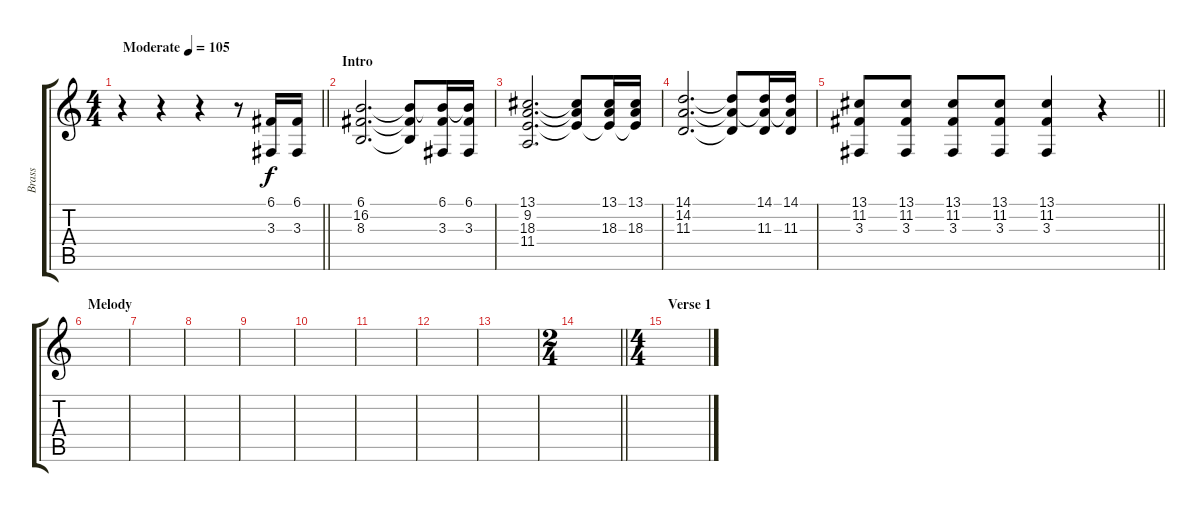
\track ("Brass" "Brass") {instrument brasssection}
\staff {score tabs}
\tuning (C4 G3 Eb3 Bb2 F2 C2) {hide}
\ts (4 4)
\tempo (105 "Moderate")
\clef g2
\barLineRight lightlight
\ks c
r.4{dy f instrument brasssection} r.4 r.4 r.8 (6.1 3.3).16 (6.1 3.3).16 |
\section ("" "Intro")
(6.1 16.2 8.3).2{d} (6.1{t} 16.2{t} 8.3{t}).8 (6.1 16.2{t} 3.3).16 (6.1 16.2{t} 3.3).16 |
(13.1 9.2 18.3 11.4).2{d} (13.1{t} 9.2{t} 18.3{t}).8 (13.1 9.2{t} 18.3).16 (13.1 9.2{t} 18.3).16 |
(14.1 14.2 11.3).2{d} (14.1{t} 14.2{t} 11.3{t}).8 (14.1 14.2{t} 11.3).16 (14.1 14.2{t} 11.3).16 |
\barLineRight lightlight
(13.1 11.2 3.3).8 (13.1 11.2 3.3).8 (13.1 11.2 3.3).8 (13.1 11.2 3.3).8 (13.1 11.2 3.3).4 r.4 |
\section ("" "Melody")
|
|
|
|
|
|
|
|
\ts (2 4)
\barLineRight lightlight
|
\ts (4 4)
\section ("" "Verse 1")
